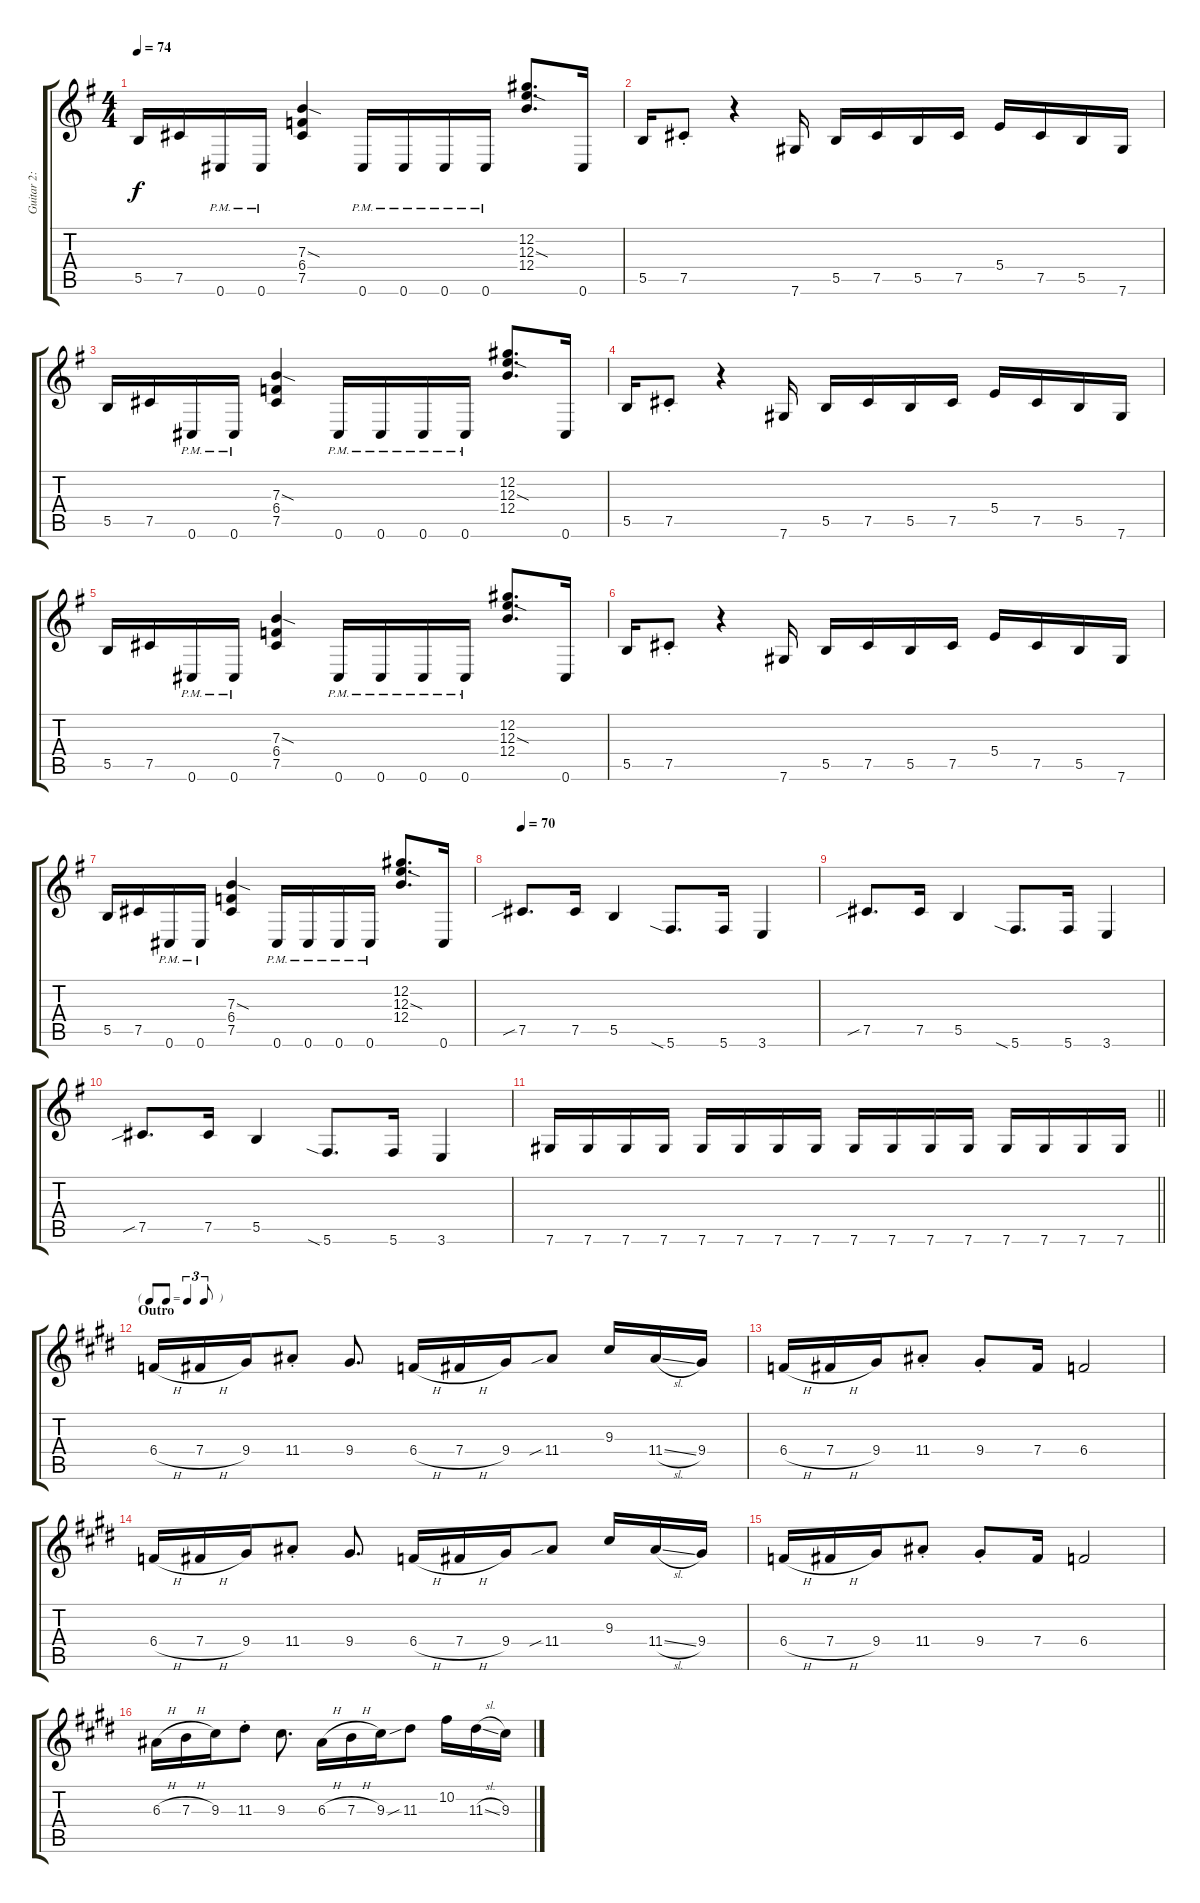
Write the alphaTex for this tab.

\track ("Guitar 2: Tony" "Guitar 2: ") {instrument distortionguitar}
\staff {score tabs}
\tuning (Db4 Ab3 E3 B2 Gb2 Db2) {hide}
\ts (4 4)
\tempo 74
\clef g2
\ks g
5.5.16{dy f} 7.5.16 0.6{pm}.16 0.6{pm}.16 (7.3{sod} 6.4 7.5).4 0.6{pm}.16 0.6{pm}.16 0.6{pm}.16 0.6{pm}.16 (12.2 12.3{sod} 12.4).8{d} 0.6.16 |
5.5.16 7.5{st}.8 r.4 7.6.16 5.5.16 7.5.16 5.5.16 7.5.16 5.4.16 7.5.16 5.5.16 7.6.16 |
5.5.16 7.5.16 0.6{pm}.16 0.6{pm}.16 (7.3{sod} 6.4 7.5).4 0.6{pm}.16 0.6{pm}.16 0.6{pm}.16 0.6{pm}.16 (12.2 12.3{sod} 12.4).8{d} 0.6.16 |
5.5.16 7.5{st}.8 r.4 7.6.16 5.5.16 7.5.16 5.5.16 7.5.16 5.4.16 7.5.16 5.5.16 7.6.16 |
5.5.16 7.5.16 0.6{pm}.16 0.6{pm}.16 (7.3{sod} 6.4 7.5).4 0.6{pm}.16 0.6{pm}.16 0.6{pm}.16 0.6{pm}.16 (12.2 12.3{sod} 12.4).8{d} 0.6.16 |
5.5.16 7.5{st}.8 r.4 7.6.16 5.5.16 7.5.16 5.5.16 7.5.16 5.4.16 7.5.16 5.5.16 7.6.16 |
5.5.16 7.5.16 0.6{pm}.16 0.6{pm}.16 (7.3{sod} 6.4 7.5).4 0.6{pm}.16 0.6{pm}.16 0.6{pm}.16 0.6{pm}.16 (12.2 12.3{sod} 12.4).8{d} 0.6.16 |
\tempo 70
7.5{sib}.8{d} 7.5.16 5.5.4 5.6{sia}.8{d} 5.6.16 3.6.4 |
7.5{sib}.8{d} 7.5.16 5.5.4 5.6{sia}.8{d} 5.6.16 3.6.4 |
7.5{sib}.8{d} 7.5.16 5.5.4 5.6{sia}.8{d} 5.6.16 3.6.4 |
\barLineRight lightlight
7.6.16 7.6.16 7.6.16 7.6.16 7.6.16 7.6.16 7.6.16 7.6.16 7.6.16 7.6.16 7.6.16 7.6.16 7.6.16 7.6.16 7.6.16 7.6.16 |
\tf triplet8th
\section ("" "Outro")
\ks e
6.4{h}.16 7.4{h}.16 9.4.16 11.4{st}.8 9.4.8{d} 6.4{h}.16 7.4{h}.16 9.4.16 11.4{sib}.8 9.3.16 11.4{sl}.16 9.4.16 |
6.4{h}.16 7.4{h}.16 9.4.16 11.4{st}.8 9.4{st}.8 7.4.16 6.4.2 |
6.4{h}.16 7.4{h}.16 9.4.16 11.4{st}.8 9.4.8{d} 6.4{h}.16 7.4{h}.16 9.4.16 11.4{sib}.8 9.3.16 11.4{sl}.16 9.4.16 |
6.4{h}.16 7.4{h}.16 9.4.16 11.4{st}.8 9.4{st}.8 7.4.16 6.4.2 |
6.3{h}.16 7.3{h}.16 9.3.16 11.3{st}.8 9.3.8{d} 6.3{h}.16 7.3{h}.16 9.3.16 11.3{sib}.8 10.2.16 11.3{sl}.16 9.3.16
